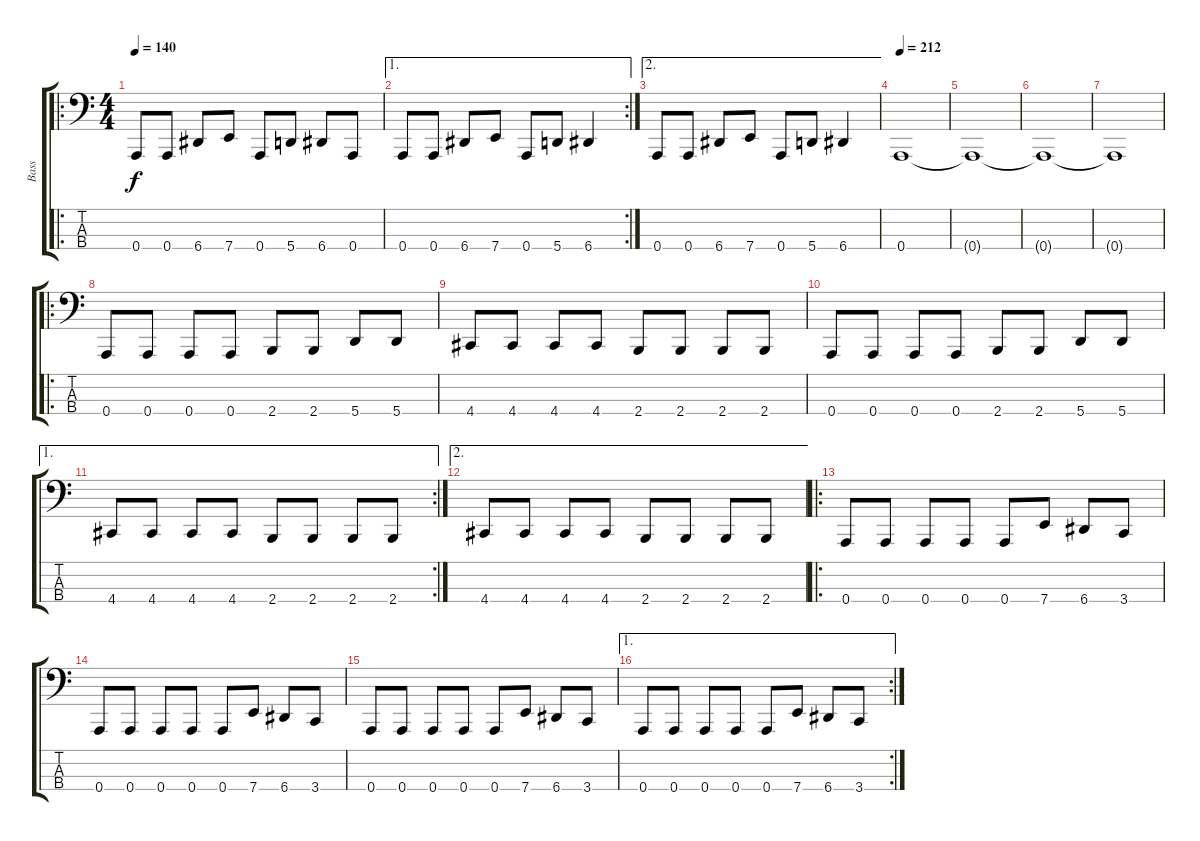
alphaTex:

\track ("Bass" "Bass") {instrument electricbasspick}
\staff {score tabs}
\tuning (C2 G1 D1 A0) {hide}
\ro
\ts (4 4)
\tempo 140
\clef f4
\ks c
0.4.8{dy f} 0.4.8 6.4.8 7.4.8 0.4.8 5.4.8 6.4.8 0.4.8 |
\ae 1
\rc 2
0.4.8 0.4.8 6.4.8 7.4.8 0.4.8 5.4.8 6.4.4 |
\ae 2
0.4.8 0.4.8 6.4.8 7.4.8 0.4.8 5.4.8 6.4.4 |
\tempo 212
0.4.1 |
0.4{t}.1 |
0.4{t}.1 |
0.4{t}.1 |
\ro
0.4.8 0.4.8 0.4.8 0.4.8 2.4.8 2.4.8 5.4.8 5.4.8 |
4.4.8 4.4.8 4.4.8 4.4.8 2.4.8 2.4.8 2.4.8 2.4.8 |
0.4.8 0.4.8 0.4.8 0.4.8 2.4.8 2.4.8 5.4.8 5.4.8 |
\ae 1
\rc 2
4.4.8 4.4.8 4.4.8 4.4.8 2.4.8 2.4.8 2.4.8 2.4.8 |
\ae 2
4.4.8 4.4.8 4.4.8 4.4.8 2.4.8 2.4.8 2.4.8 2.4.8 |
\ro
0.4.8 0.4.8 0.4.8 0.4.8 0.4.8 7.4.8 6.4.8 3.4.8 |
0.4.8 0.4.8 0.4.8 0.4.8 0.4.8 7.4.8 6.4.8 3.4.8 |
0.4.8 0.4.8 0.4.8 0.4.8 0.4.8 7.4.8 6.4.8 3.4.8 |
\ae 1
\rc 2
0.4.8 0.4.8 0.4.8 0.4.8 0.4.8 7.4.8 6.4.8 3.4.8
